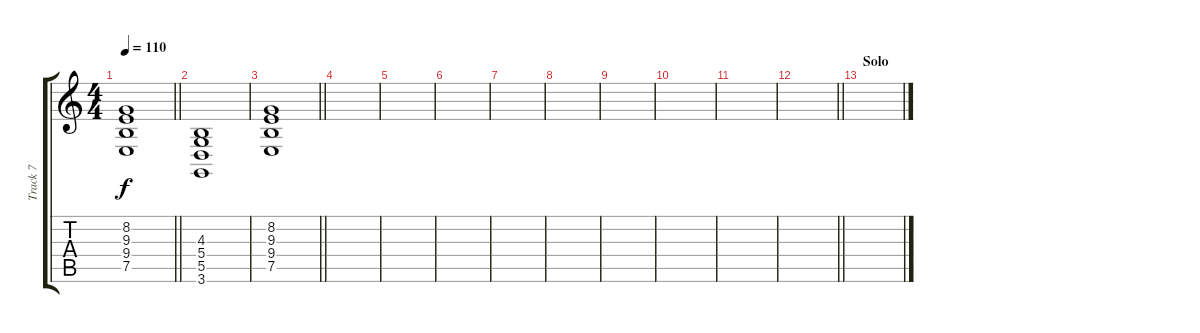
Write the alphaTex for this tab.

\track ("Track 7" "Track 7") {instrument synthstrings2}
\staff {score tabs}
\tuning (E4 B3 G3 D3 A2 E2) {hide}
\ts (4 4)
\tempo 110
\clef g2
\barLineRight lightlight
\ks c
(8.2 9.3 9.4 7.5).1{dy f} |
(4.3 5.4 5.5 3.6).1 |
\barLineRight lightlight
(8.2 9.3 9.4 7.5).1 |
|
|
|
|
|
|
|
|
\barLineRight lightlight
|
\section ("" "Solo")
